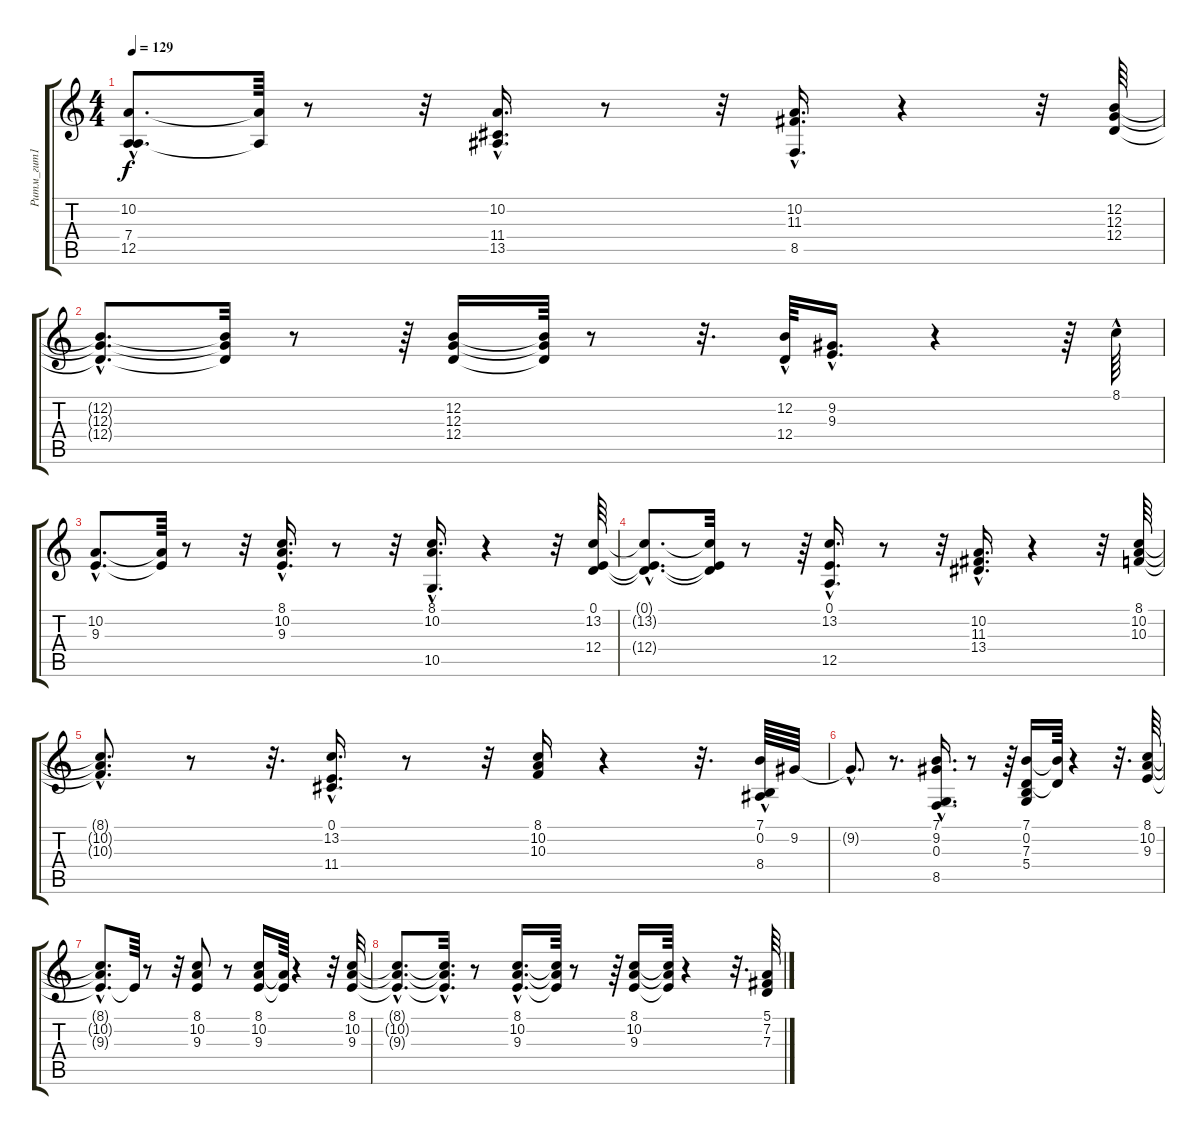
\track ("Ритм_гит1" "Ритм_гит1") {instrument lead5charang}
\staff {score tabs}
\tuning (E4 B3 G3 D3 A2 E2) {hide}
\ts (4 4)
\tempo 129
\clef g2
\ks c
(10.2{hac t} 7.4{hac t} 12.5{hac t}).8{d dy f} (10.2{t} 7.4{t}).64 r.8 r.32 (10.2{hac} 11.4 13.5{hac}).16{d} r.8 r.32 (10.2{hac} 11.3{hac} 8.5{hac}).16{d} r.4 r.32 (12.2 12.3 12.4).64 |
(12.2{hac t} 12.3{hac t} 12.4{hac t}).8{d} (12.2{t} 12.3{t} 12.4{t}).32 r.8 r.64 (12.2 12.3 12.4).16 (12.2{t} 12.3{t} 12.4{t}).64 r.8 r.32{d} (12.2{hac} 12.4{hac}).64 (9.2{hac} 9.3{hac}).16{d} r.4 r.64 8.1{hac}.64 |
(10.2{hac} 9.3{hac}).8{d} (10.2{t} 9.3{t}).64 r.8 r.32 (8.1{hac} 10.2{hac} 9.3{hac}).16{d} r.8 r.32 (8.1{hac} 10.2{hac} 10.5{hac}).16{d} r.4 r.32 (0.1 13.2 12.4).64 |
(0.1{hac t} 13.2{hac t} 12.4{hac t}).8{d} (0.1{t} 13.2{t} 12.4{t}).32 r.8 r.64 (0.1{hac} 13.2 12.5).16{d} r.8 r.32 (10.2{hac} 11.3{hac} 13.4).16{d} r.4 r.32 (8.1 10.2 10.3).64 |
(8.1{hac t} 10.2{hac t} 10.3{hac t}).8{d} r.8 r.32{d} (0.1{hac} 13.2{hac} 11.4{hac}).16{d} r.8 r.32 (8.1 10.2 10.3).16 r.4 r.32{d} (7.1{hac} 0.2{hac} 8.4{hac}).64 9.2.64 |
9.2{hac t}.8{d} r.8{d} (7.1{hac} 9.2{hac} 0.3{hac} 8.5{hac}).16{d} r.8 r.64 (7.1 0.2 7.3 5.4).16 (7.1{t} 7.3{t}).64 r.4 r.32{d} (8.1 10.2 9.3).64 |
(8.1{hac t} 10.2{hac t} 9.3{hac t}).8{d} 9.3{t}.64 r.8 r.32 (8.1 10.2 9.3).8 r.8 (8.1 10.2 9.3).16 (10.2{t} 9.3{t}).64 r.4 r.32 (8.1 10.2 9.3).32 |
(8.1{hac t} 10.2{hac t} 9.3{hac t}).8{d} (8.1{hac t} 10.2{hac t} 9.3{hac t}).32{d} r.8 (8.1{hac} 10.2{hac} 9.3{hac}).16{d} (8.1{t} 10.2{t} 9.3{t}).64 r.8 r.64 (8.1 10.2 9.3).16 (8.1{t} 10.2{t} 9.3{t}).64 r.4 r.32{d} (5.1 7.2 7.3).64
